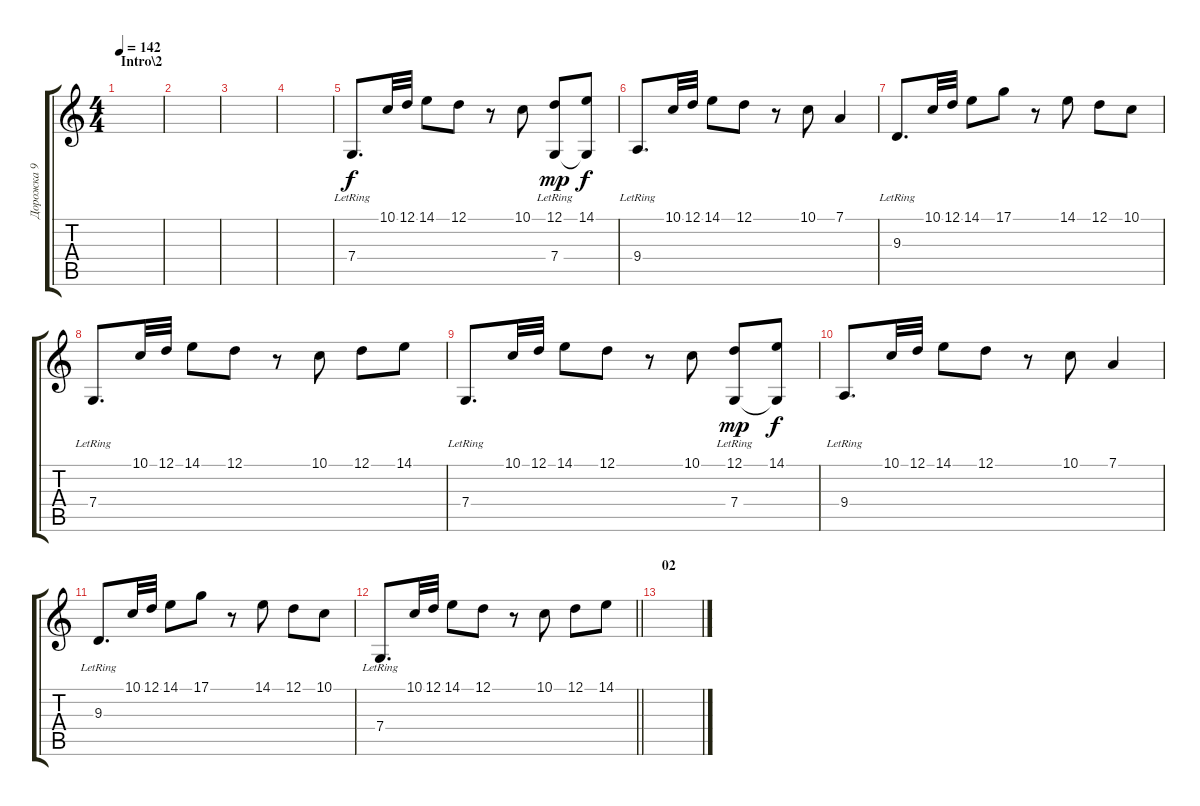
\track ("Дорожка 9" "Дорожка 9") {instrument harpsichord}
\staff {score tabs}
\tuning (D4 A3 F3 C3 G2 D2) {hide}
\ts (4 4)
\section ("" "Intro\\2")
\tempo 142
\clef g2
\ks c
|
|
|
|
7.4{lr}.8{d} 10.1.32 12.1.32 14.1.8 12.1.8 r.8 10.1.8 (12.1 7.4{lr}).8{dy mp} (14.1 7.4{t}).8{dy f} |
9.4{lr}.8{d} 10.1.32 12.1.32 14.1.8 12.1.8 r.8 10.1.8 7.1.4 |
9.3{lr}.8{d} 10.1.32 12.1.32 14.1.8 17.1.8 r.8 14.1.8 12.1.8 10.1.8 |
7.4{lr}.8{d} 10.1.32 12.1.32 14.1.8 12.1.8 r.8 10.1.8 12.1.8 14.1.8 |
7.4{lr}.8{d} 10.1.32 12.1.32 14.1.8 12.1.8 r.8 10.1.8 (12.1 7.4{lr}).8{dy mp} (14.1 7.4{t}).8{dy f} |
9.4{lr}.8{d} 10.1.32 12.1.32 14.1.8 12.1.8 r.8 10.1.8 7.1.4 |
9.3{lr}.8{d} 10.1.32 12.1.32 14.1.8 17.1.8 r.8 14.1.8 12.1.8 10.1.8 |
\barLineRight lightlight
7.4{lr}.8{d} 10.1.32 12.1.32 14.1.8 12.1.8 r.8 10.1.8 12.1.8 14.1.8 |
\section ("" "02")
